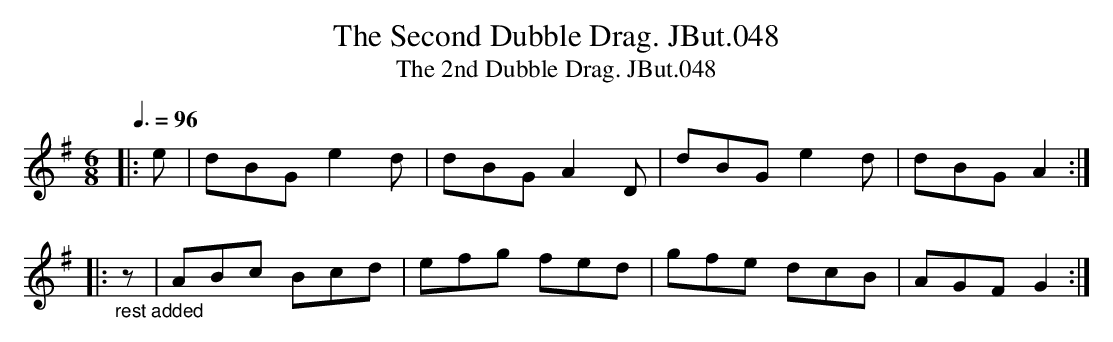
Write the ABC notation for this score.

X:1
T:Second Dubble Drag. JBut.048, The
T:2nd Dubble Drag. JBut.048, The %Title as given in MS
M:6/8
L:1/8
Q:3/8=96
K:G
|:e|dBG e2d|dBG A2D|dBG e2d|dBG A2:|
|:"_rest added"z|ABc Bcd|efg fed|gfe dcB|AGF G2:|
